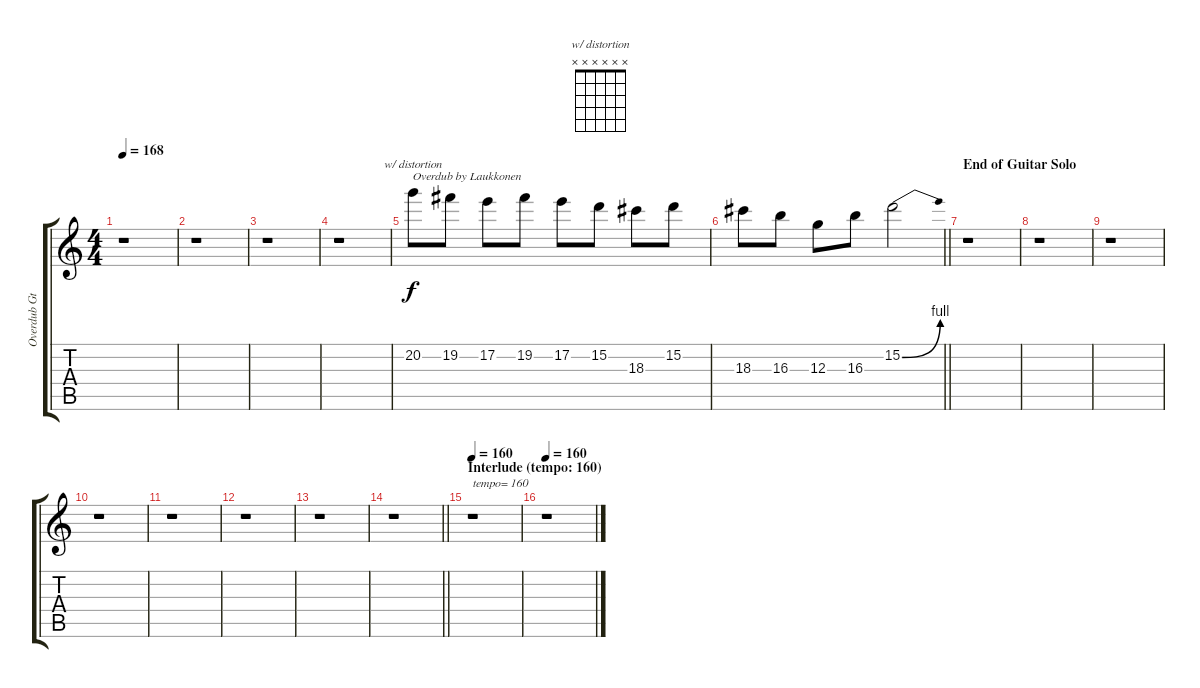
\track ("Overdub Gtrs." "Overdub Gt") {instrument distortionguitar}
\staff {score tabs}
\tuning (E4 B3 G3 D3 A2 D2) {hide}
\chord ("w/ distortion" x x x x x x) {firstfret 0}
\ts (4 4)
\tempo 168
\clef g2
\ks c
r.1{dy f} |
r.1 |
r.1 |
r.1 |
20.2.8{ch "w/ distortion" txt "Overdub by Laukkonen" volume 16 balance 2 instrument distortionguitar} 19.2.8 17.2.8 19.2.8 17.2.8 15.2.8 18.3.8 15.2.8 |
\barLineRight lightlight
18.3.8 16.3.8 12.3.8 16.3.8 15.2{be (bend 0 0 60 4)}.2 |
\section ("" "End of Guitar Solo")
r.1 |
r.1 |
r.1 |
r.1 |
r.1 |
r.1 |
r.1 |
\barLineRight lightlight
r.1 |
\section ("" "Interlude (tempo: 160)")
\tempo 160
r.1{txt "tempo= 160"} |
\tempo 160
r.1
